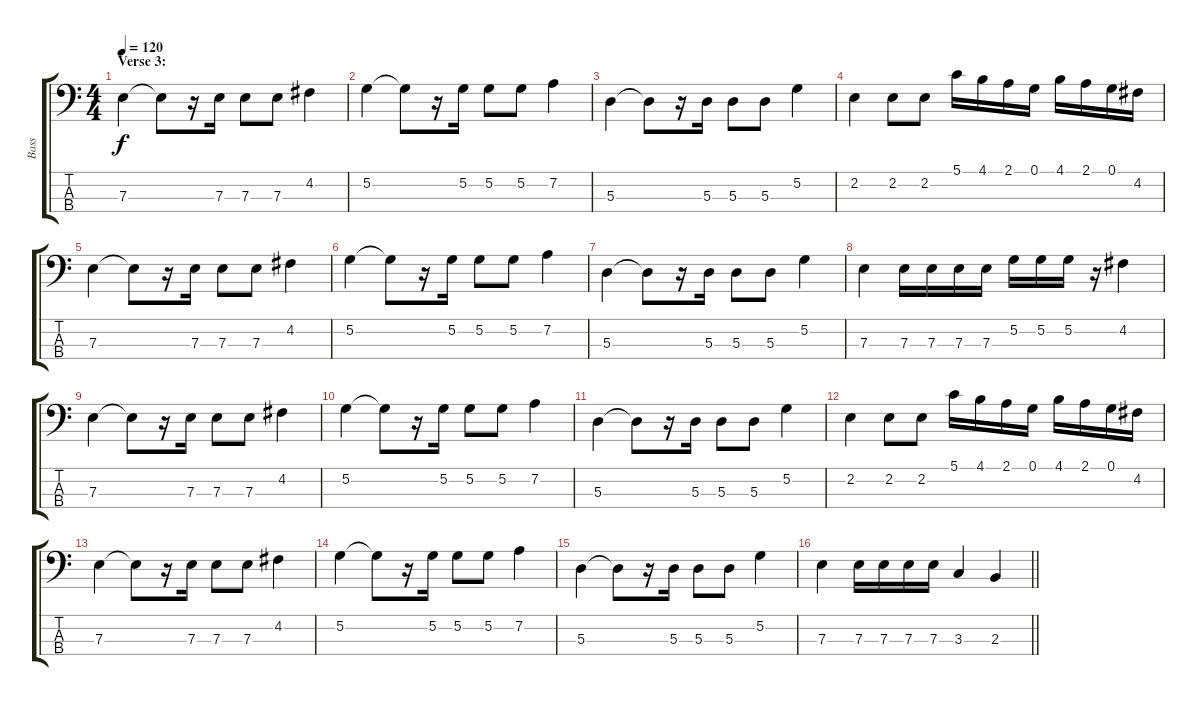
\track ("Bass" "Bass") {instrument electricbassfinger}
\staff {score tabs}
\tuning (G2 D2 A1 E1) {hide}
\ts (4 4)
\section ("" "Verse 3:")
\tempo 120
\clef f4
\ks c
7.3.4{dy f} 7.3{t}.8 r.16 7.3.16 7.3.8 7.3.8 4.2.4 |
5.2.4 5.2{t}.8 r.16 5.2.16 5.2.8 5.2.8 7.2.4 |
5.3.4 5.3{t}.8 r.16 5.3.16 5.3.8 5.3.8 5.2.4 |
2.2.4 2.2.8 2.2.8 5.1.16 4.1.16 2.1.16 0.1.16 4.1.16 2.1.16 0.1.16 4.2.16 |
7.3.4 7.3{t}.8 r.16 7.3.16 7.3.8 7.3.8 4.2.4 |
5.2.4 5.2{t}.8 r.16 5.2.16 5.2.8 5.2.8 7.2.4 |
5.3.4 5.3{t}.8 r.16 5.3.16 5.3.8 5.3.8 5.2.4 |
7.3.4 7.3.16 7.3.16 7.3.16 7.3.16 5.2.16 5.2.16 5.2.16 r.16 4.2.4 |
7.3.4 7.3{t}.8 r.16 7.3.16 7.3.8 7.3.8 4.2.4 |
5.2.4 5.2{t}.8 r.16 5.2.16 5.2.8 5.2.8 7.2.4 |
5.3.4 5.3{t}.8 r.16 5.3.16 5.3.8 5.3.8 5.2.4 |
2.2.4 2.2.8 2.2.8 5.1.16 4.1.16 2.1.16 0.1.16 4.1.16 2.1.16 0.1.16 4.2.16 |
7.3.4 7.3{t}.8 r.16 7.3.16 7.3.8 7.3.8 4.2.4 |
5.2.4 5.2{t}.8 r.16 5.2.16 5.2.8 5.2.8 7.2.4 |
5.3.4 5.3{t}.8 r.16 5.3.16 5.3.8 5.3.8 5.2.4 |
\barLineRight lightlight
7.3.4 7.3.16 7.3.16 7.3.16 7.3.16 3.3.4 2.3.4
